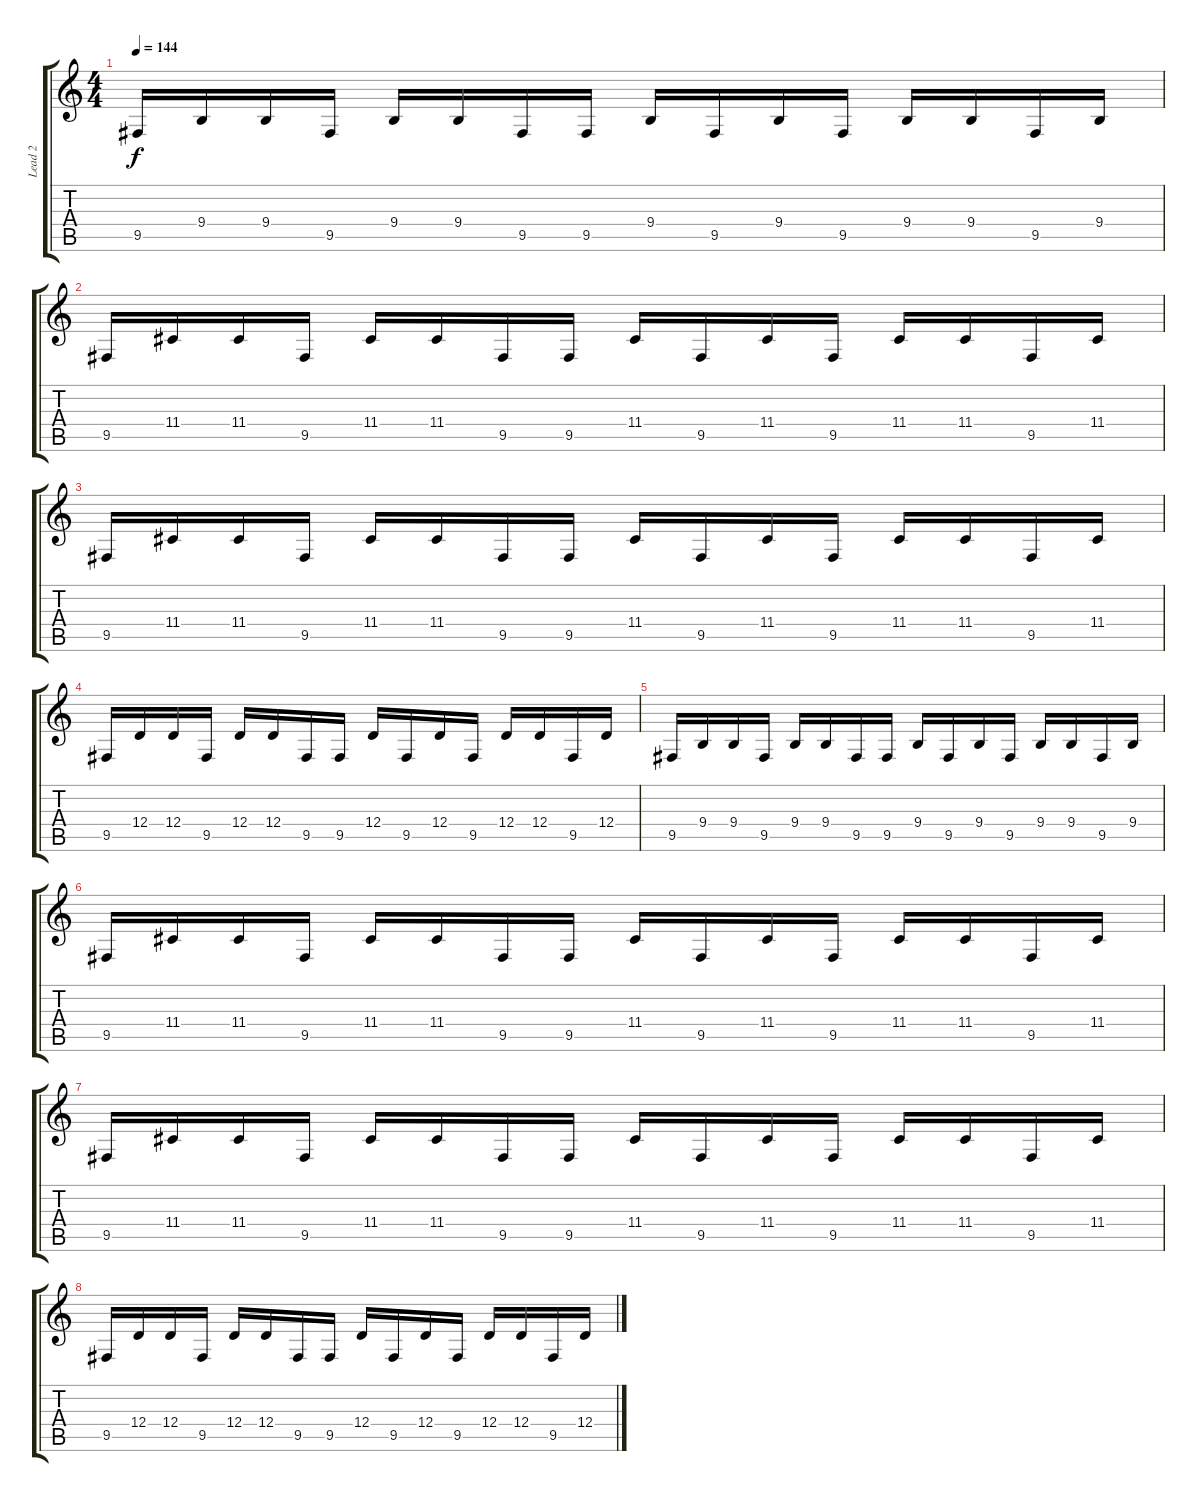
\track ("Lead 2" "Lead 2") {instrument lead1square}
\staff {score tabs}
\tuning (E4 B3 G3 D3 A2 E2) {hide}
\ts (4 4)
\tempo 144
\clef g2
\ks c
9.5.16{dy f} 9.4.16 9.4.16 9.5.16 9.4.16 9.4.16 9.5.16 9.5.16 9.4.16 9.5.16 9.4.16 9.5.16 9.4.16 9.4.16 9.5.16 9.4.16 |
9.5.16 11.4.16 11.4.16 9.5.16 11.4.16 11.4.16 9.5.16 9.5.16 11.4.16 9.5.16 11.4.16 9.5.16 11.4.16 11.4.16 9.5.16 11.4.16 |
9.5.16 11.4.16 11.4.16 9.5.16 11.4.16 11.4.16 9.5.16 9.5.16 11.4.16 9.5.16 11.4.16 9.5.16 11.4.16 11.4.16 9.5.16 11.4.16 |
9.5.16 12.4.16 12.4.16 9.5.16 12.4.16 12.4.16 9.5.16 9.5.16 12.4.16 9.5.16 12.4.16 9.5.16 12.4.16 12.4.16 9.5.16 12.4.16 |
9.5.16 9.4.16 9.4.16 9.5.16 9.4.16 9.4.16 9.5.16 9.5.16 9.4.16 9.5.16 9.4.16 9.5.16 9.4.16 9.4.16 9.5.16 9.4.16 |
9.5.16 11.4.16 11.4.16 9.5.16 11.4.16 11.4.16 9.5.16 9.5.16 11.4.16 9.5.16 11.4.16 9.5.16 11.4.16 11.4.16 9.5.16 11.4.16 |
9.5.16 11.4.16 11.4.16 9.5.16 11.4.16 11.4.16 9.5.16 9.5.16 11.4.16 9.5.16 11.4.16 9.5.16 11.4.16 11.4.16 9.5.16 11.4.16 |
9.5.16 12.4.16 12.4.16 9.5.16 12.4.16 12.4.16 9.5.16 9.5.16 12.4.16 9.5.16 12.4.16 9.5.16 12.4.16 12.4.16 9.5.16 12.4.16
